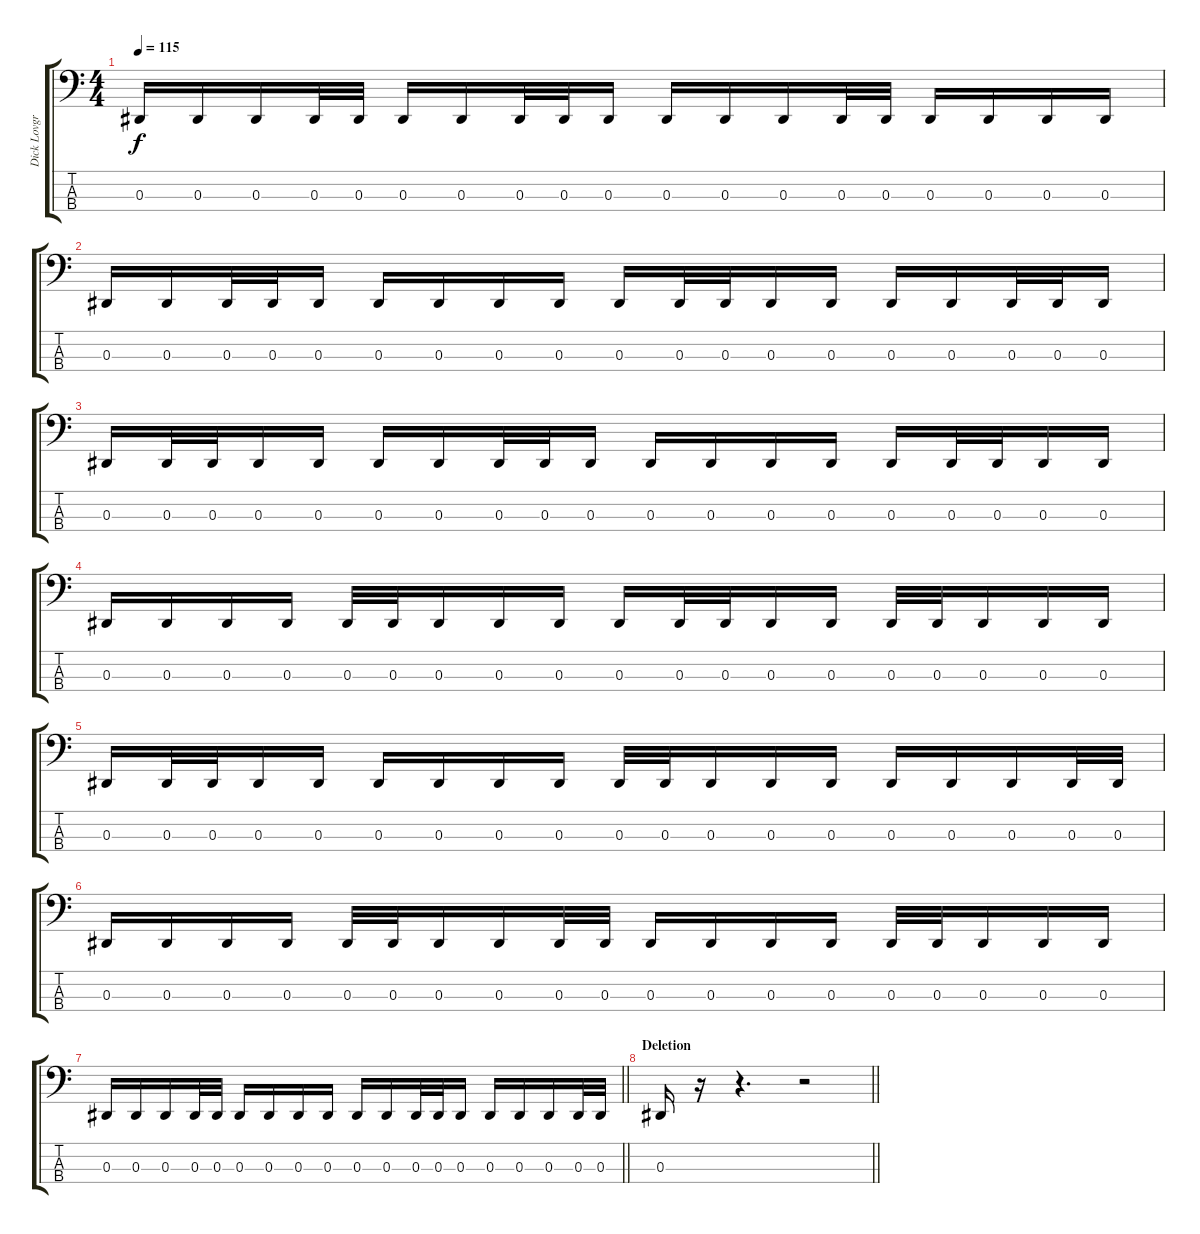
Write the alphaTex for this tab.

\track ("Dick Lovgren (Bass)" "Dick Lovgr") {instrument slapbass2}
\staff {score tabs}
\tuning (Bb1 Ab1 Eb1 Db1) {hide}
\ts (4 4)
\tempo 115
\clef f4
\ks c
0.3.16{dy f} 0.3.16 0.3.16 0.3.32 0.3.32 0.3.16 0.3.16 0.3.32 0.3.32 0.3.16 0.3.16 0.3.16 0.3.16 0.3.32 0.3.32 0.3.16 0.3.16 0.3.16 0.3.16 |
0.3.16 0.3.16 0.3.32 0.3.32 0.3.16 0.3.16 0.3.16 0.3.16 0.3.16 0.3.16 0.3.32 0.3.32 0.3.16 0.3.16 0.3.16 0.3.16 0.3.32 0.3.32 0.3.16 |
0.3.16 0.3.32 0.3.32 0.3.16 0.3.16 0.3.16 0.3.16 0.3.32 0.3.32 0.3.16 0.3.16 0.3.16 0.3.16 0.3.16 0.3.16 0.3.32 0.3.32 0.3.16 0.3.16 |
0.3.16 0.3.16 0.3.16 0.3.16 0.3.32 0.3.32 0.3.16 0.3.16 0.3.16 0.3.16 0.3.32 0.3.32 0.3.16 0.3.16 0.3.32 0.3.32 0.3.16 0.3.16 0.3.16 |
0.3.16 0.3.32 0.3.32 0.3.16 0.3.16 0.3.16 0.3.16 0.3.16 0.3.16 0.3.32 0.3.32 0.3.16 0.3.16 0.3.16 0.3.16 0.3.16 0.3.16 0.3.32 0.3.32 |
0.3.16 0.3.16 0.3.16 0.3.16 0.3.32 0.3.32 0.3.16 0.3.16 0.3.32 0.3.32 0.3.16 0.3.16 0.3.16 0.3.16 0.3.32 0.3.32 0.3.16 0.3.16 0.3.16 |
\barLineRight lightlight
0.3.16 0.3.16 0.3.16 0.3.32 0.3.32 0.3.16 0.3.16 0.3.16 0.3.16 0.3.16 0.3.16 0.3.32 0.3.32 0.3.16 0.3.16 0.3.16 0.3.16 0.3.32 0.3.32 |
\section ("" "Deletion")
\barLineRight lightlight
0.3.16 r.16 r.4{d} r.2
